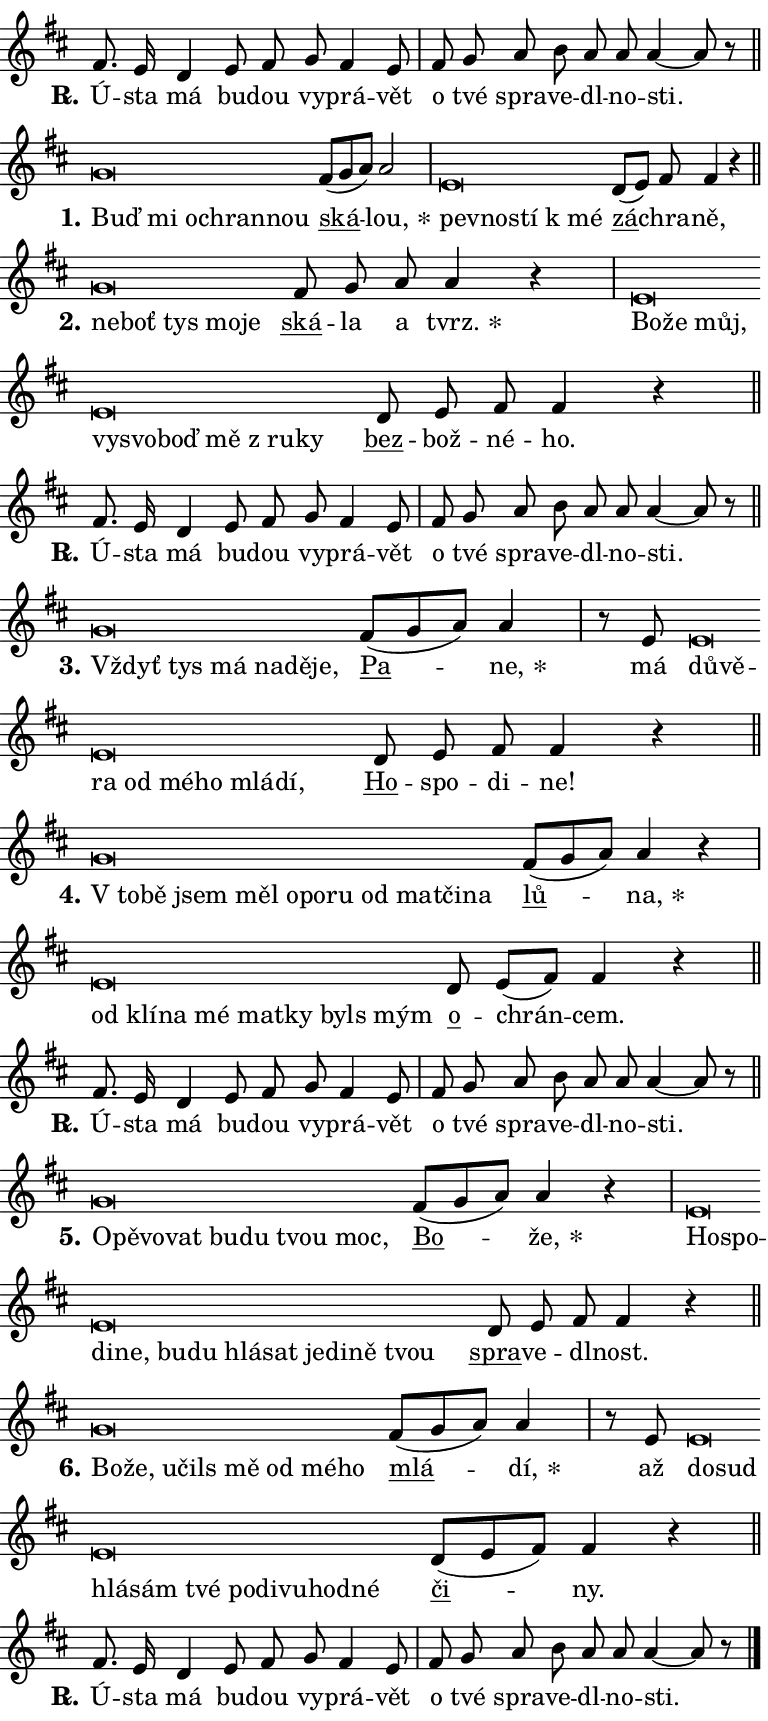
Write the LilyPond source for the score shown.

\version "2.24.0"
\header { tagline = "" }
\paper {
  indent = 0\cm
  top-margin = 0\cm
  right-margin = 0.13\cm % to fit lyric hyphens
  bottom-margin = 0\cm
  left-margin = 0\cm
  paper-width = 13\cm
  page-breaking = #ly:one-page-breaking
  system-system-spacing.basic-distance = #11
  score-system-spacing.basic-distance = #11
  ragged-last = ##f
}


%% Author: Thomas Morley
%% https://lists.gnu.org/archive/html/lilypond-user/2020-05/msg00002.html
#(define (line-position grob)
"Returns position of @var[grob} in current system:
   @code{'start}, if at first time-step
   @code{'end}, if at last time-step
   @code{'middle} otherwise
"
  (let* ((col (ly:item-get-column grob))
         (ln (ly:grob-object col 'left-neighbor))
         (rn (ly:grob-object col 'right-neighbor))
         (col-to-check-left (if (ly:grob? ln) ln col))
         (col-to-check-right (if (ly:grob? rn) rn col))
         (break-dir-left
           (and
             (ly:grob-property col-to-check-left 'non-musical #f)
             (ly:item-break-dir col-to-check-left)))
         (break-dir-right
           (and
             (ly:grob-property col-to-check-right 'non-musical #f)
             (ly:item-break-dir col-to-check-right))))
        (cond ((eqv? 1 break-dir-left) 'start)
              ((eqv? -1 break-dir-right) 'end)
              (else 'middle))))

#(define (tranparent-at-line-position vctor)
  (lambda (grob)
  "Relying on @code{line-position} select the relevant enry from @var{vctor}.
Used to determine transparency,"
    (case (line-position grob)
      ((end) (not (vector-ref vctor 0)))
      ((middle) (not (vector-ref vctor 1)))
      ((start) (not (vector-ref vctor 2))))))

noteHeadBreakVisibility =
#(define-music-function (break-visibility)(vector?)
"Makes @code{NoteHead}s transparent relying on @var{break-visibility}"
#{
  \override NoteHead.transparent =
    #(tranparent-at-line-position break-visibility)
#})

#(define delete-ledgers-for-transparent-note-heads
  (lambda (grob)
    "Reads whether a @code{NoteHead} is transparent.
If so this @code{NoteHead} is removed from @code{'note-heads} from
@var{grob}, which is supposed to be @code{LedgerLineSpanner}.
As a result ledgers are not printed for this @code{NoteHead}"
    (let* ((nhds-array (ly:grob-object grob 'note-heads))
           (nhds-list
             (if (ly:grob-array? nhds-array)
                 (ly:grob-array->list nhds-array)
                 '()))
           ;; Relies on the transparent-property being done before
           ;; Staff.LedgerLineSpanner.after-line-breaking is executed.
           ;; This is fragile ...
           (to-keep
             (remove
               (lambda (nhd)
                 (ly:grob-property nhd 'transparent #f))
               nhds-list)))
      ;; TODO find a better method to iterate over grob-arrays, similiar
      ;; to filter/remove etc for lists
      ;; For now rebuilt from scratch
      (set! (ly:grob-object grob 'note-heads)  '())
      (for-each
        (lambda (nhd)
          (ly:pointer-group-interface::add-grob grob 'note-heads nhd))
        to-keep))))

squashNotes = {
  \override NoteHead.X-extent = #'(-0.2 . 0.2)
  \override NoteHead.Y-extent = #'(-0.75 . 0)
  \override NoteHead.stencil =
    #(lambda (grob)
       (let ((pos (ly:grob-property grob 'staff-position)))
         (begin
           (if (< pos -7) (display "ERROR: Lower brevis then expected\n") (display ""))
           (if (<= pos -6) ly:text-interface::print ly:note-head::print))))
}
unSquashNotes = {
  \revert NoteHead.X-extent
  \revert NoteHead.Y-extent
  \revert NoteHead.stencil
}

hideNotes = \noteHeadBreakVisibility #begin-of-line-visible
unHideNotes = \noteHeadBreakVisibility #all-visible

% work-around for resetting accidentals
% https://lilypond.org/doc/v2.23/Documentation/notation/displaying-rhythms#unmetered-music
cadenzaMeasure = {
  \cadenzaOff
  \partial 1024 s1024
  \cadenzaOn
}

#(define-markup-command (accent layout props text) (markup?)
  "Underline accented syllable"
  (interpret-markup layout props
    #{\markup \override #'(offset . 4.3) \underline { #text }#}))

responsum = \markup \concat {
  "R" \hspace #-1.05 \path #0.1 #'((moveto 0 0.07) (lineto 0.9 0.8)) \hspace #0.05 "."
}

spaceSize = #0.6828661417322834 % exact space size for TeX Gyre Schola

\layout {
  \context {
    \Staff
    \remove "Time_signature_engraver"
    \override LedgerLineSpanner.after-line-breaking = #delete-ledgers-for-transparent-note-heads
  }
  \context {
    \Lyrics {
      \override LyricSpace.minimum-distance = \spaceSize
      \override LyricText.font-name = #"TeX Gyre Schola"
      \override LyricText.font-size = 1
      \override StanzaNumber.font-name = #"TeX Gyre Schola Bold"
      \override StanzaNumber.font-size = 1
    }
  }
  \context {
    \Score 
    \override NoteHead.text =
      #(lambda (grob) 
        (let ((pos (ly:grob-property grob 'staff-position)))
          #{\markup {
            \combine
              \halign #-0.55 \raise #(if (= pos -6) 0 0.5) \override #'(thickness . 2) \draw-line #'(3.2 . 0)
              \musicglyph "noteheads.sM1"
          }#}))
  }
}

% magnetic-lyrics.ily
%
%   written by
%     Jean Abou Samra <jean@abou-samra.fr>
%     Werner Lemberg <wl@gnu.org>
%
%   adapted by
%     Jiri Hon <jiri.hon@gmail.com>
%
% Version 2022-Apr-15

% https://www.mail-archive.com/lilypond-user@gnu.org/msg149350.html

#(define (Left_hyphen_pointer_engraver context)
   "Collect syllable-hyphen-syllable occurrences in lyrics and store
them in properties.  This engraver only looks to the left.  For
example, if the lyrics input is @code{foo -- bar}, it does the
following.

@itemize @bullet
@item
Set the @code{text} property of the @code{LyricHyphen} grob between
@q{foo} and @q{bar} to @code{foo}.

@item
Set the @code{left-hyphen} property of the @code{LyricText} grob with
text @q{foo} to the @code{LyricHyphen} grob between @q{foo} and
@q{bar}.
@end itemize

Use this auxiliary engraver in combination with the
@code{lyric-@/text::@/apply-@/magnetic-@/offset!} hook."
   (let ((hyphen #f)
         (text #f))
     (make-engraver
      (acknowledgers
       ((lyric-syllable-interface engraver grob source-engraver)
        (set! text grob)))
      (end-acknowledgers
       ((lyric-hyphen-interface engraver grob source-engraver)
        ;(when (not (grob::has-interface grob 'lyric-space-interface))
          (set! hyphen grob)));)
      ((stop-translation-timestep engraver)
       (when (and text hyphen)
         (ly:grob-set-object! text 'left-hyphen hyphen))
       (set! text #f)
       (set! hyphen #f)))))

#(define (lyric-text::apply-magnetic-offset! grob)
   "If the space between two syllables is less than the value in
property @code{LyricText@/.details@/.squash-threshold}, move the right
syllable to the left so that it gets concatenated with the left
syllable.

Use this function as a hook for
@code{LyricText@/.after-@/line-@/breaking} if the
@code{Left_@/hyphen_@/pointer_@/engraver} is active."
   (let ((hyphen (ly:grob-object grob 'left-hyphen #f)))
     (when hyphen
       (let ((left-text (ly:spanner-bound hyphen LEFT)))
         (when (grob::has-interface left-text 'lyric-syllable-interface)
           (let* ((common (ly:grob-common-refpoint grob left-text X))
                  (this-x-ext (ly:grob-extent grob common X))
                  (left-x-ext
                   (begin
                     ;; Trigger magnetism for left-text.
                     (ly:grob-property left-text 'after-line-breaking)
                     (ly:grob-extent left-text common X)))
                  ;; `delta` is the gap width between two syllables.
                  (delta (- (interval-start this-x-ext)
                            (interval-end left-x-ext)))
                  (details (ly:grob-property grob 'details))
                  (threshold (assoc-get 'squash-threshold details 0.2)))
             (when (< delta threshold)
               (let* (;; We have to manipulate the input text so that
                      ;; ligatures crossing syllable boundaries are not
                      ;; disabled.  For languages based on the Latin
                      ;; script this is essentially a beautification.
                      ;; However, for non-Western scripts it can be a
                      ;; necessity.
                      (lt (ly:grob-property left-text 'text))
                      (rt (ly:grob-property grob 'text))
                      (is-space (grob::has-interface hyphen 'lyric-space-interface))
                      (space (if is-space " " ""))
                      (extra-delta (if is-space spaceSize 0))
                      ;; Append new syllable.
                      (ltrt-space (if (and (string? lt) (string? rt))
                                (string-append lt space rt)
                                (make-concat-markup (list lt space rt))))
                      ;; Right-align `ltrt` to the right side.
                      (ltrt-space-markup (grob-interpret-markup
                               grob
                               (make-translate-markup
                                (cons (interval-length this-x-ext) 0)
                                (make-right-align-markup ltrt-space)))))
                 (begin
                   ;; Don't print `left-text`.
                   (ly:grob-set-property! left-text 'stencil #f)
                   ;; Set text and stencil (which holds all collected
                   ;; syllables so far) and shift it to the left.
                   (ly:grob-set-property! grob 'text ltrt-space)
                   (ly:grob-set-property! grob 'stencil ltrt-space-markup)
                   (ly:grob-translate-axis! grob (- (- delta extra-delta)) X))))))))))


#(define (lyric-hyphen::displace-bounds-first grob)
   ;; Make very sure this callback isn't triggered too early.
   (let ((left (ly:spanner-bound grob LEFT))
         (right (ly:spanner-bound grob RIGHT)))
     (ly:grob-property left 'after-line-breaking)
     (ly:grob-property right 'after-line-breaking)
     (ly:lyric-hyphen::print grob)))

squashThreshold = #0.4

\layout {
  \context {
    \Lyrics
    \consists #Left_hyphen_pointer_engraver
    \override LyricText.after-line-breaking =
      #lyric-text::apply-magnetic-offset!
    \override LyricHyphen.stencil = #lyric-hyphen::displace-bounds-first
    \override LyricText.details.squash-threshold = \squashThreshold
    \override LyricHyphen.minimum-distance = 0
    \override LyricHyphen.minimum-length = \squashThreshold
  }
}

squashText = \override LyricText.details.squash-threshold = 9999
unSquashText = \override LyricText.details.squash-threshold = \squashThreshold

leftText = \override LyricText.self-alignment-X = #LEFT
unLeftText = \revert LyricText.self-alignment-X

starOffset = #(lambda (grob) 
                (let ((x_offset (ly:self-alignment-interface::aligned-on-x-parent grob)))
                  (if (= x_offset 0) 0 (+ x_offset 1.2))))

star = #(define-music-function (syllable)(string?)
"Append star separator at the end of a syllable"
#{
  \once \override LyricText.X-offset = #starOffset
  \lyricmode { \markup {
    #syllable
    \override #'((font-name . "TeX Gyre Schola Bold")) \hspace #0.2 \lower #0.65 \larger "*"
  } }
#})

starAccent = #(define-music-function (syllable)(string?)
"Append star separator at the end of a syllable and make accent"
#{
  \once \override LyricText.X-offset = #starOffset
  \lyricmode { \markup {
    \accent #syllable
    \override #'((font-name . "TeX Gyre Schola Bold")) \hspace #0.2 \lower #0.65 \larger "*"
  } }
#})

breath = #(define-music-function (syllable)(string?)
"Append breathing indicator at the end of a syllable"
#{
  \lyricmode { \markup { #syllable "+" } }
#})

optionalBreath = #(define-music-function (syllable)(string?)
"Append optional breathing indicator at the end of a syllable"
#{
  \lyricmode { \markup { #syllable "(+)" } }
#})


\score {
    <<
        \new Voice = "melody" { \cadenzaOn \key d \major \relative { fis'8. e16 d4 \bar "" e8 fis \bar "" g fis4 e8 \cadenzaMeasure \bar "|" fis g \bar "" a b \bar "" a a a4~ a8 r \cadenzaMeasure \bar "||" \break } }
        \new Lyrics \lyricsto "melody" { \lyricmode { \set stanza = \responsum
Ú -- sta má bu -- dou vy -- prá -- vět o tvé spra -- ve -- dl -- no -- sti. } }
    >>
    \layout {}
}

\score {
    <<
        \new Voice = "melody" { \cadenzaOn \key d \major \relative { \squashNotes g'\breve*1/16 \hideNotes \breve*1/16 \bar "" \breve*1/16 \bar "" \breve*1/16 \breve*1/16 \bar "" \unHideNotes \unSquashNotes \bar "" fis8[( g a)] a2 \cadenzaMeasure \bar "|" \squashNotes e\breve*1/16 \hideNotes \breve*1/16 \bar "" \breve*1/16 \breve*1/16 \bar "" \unHideNotes \unSquashNotes \bar "" d8[( e)] fis fis4 r \cadenzaMeasure \bar "||" \break } }
        \new Lyrics \lyricsto "melody" { \lyricmode { \set stanza = "1."
\leftText Buď \squashText mi o -- chran -- nou \unLeftText \unSquashText \markup \accent ská -- \star lou, \leftText pev -- \squashText no -- stí "k mé" \unLeftText \unSquashText \markup \accent zá -- chra -- ně, } }
    >>
    \layout {}
}

\score {
    <<
        \new Voice = "melody" { \cadenzaOn \key d \major \relative { \squashNotes g'\breve*1/16 \hideNotes \breve*1/16 \bar "" \breve*1/16 \bar "" \breve*1/16 \breve*1/16 \bar "" \unHideNotes \unSquashNotes \bar "" fis8 g a a4 r \cadenzaMeasure \bar "|" \squashNotes e\breve*1/16 \hideNotes \breve*1/16 \bar "" \breve*1/16 \bar "" \breve*1/16 \bar "" \breve*1/16 \bar "" \breve*1/16 \bar "" \breve*1/16 \bar "" \breve*1/16 \breve*1/16 \bar "" \unHideNotes \unSquashNotes \bar "" d8 e fis fis4 r \cadenzaMeasure \bar "||" \break } }
        \new Lyrics \lyricsto "melody" { \lyricmode { \set stanza = "2."
\leftText ne -- \squashText boť tys mo -- je \unLeftText \unSquashText \markup \accent ská -- la a \star tvrz. \leftText Bo -- \squashText že můj, vy -- svo -- boď mě "z ru" -- ky \unLeftText \unSquashText \markup \accent bez -- bož -- né -- ho. } }
    >>
    \layout {}
}

\score {
    <<
        \new Voice = "melody" { \cadenzaOn \key d \major \relative { fis'8. e16 d4 \bar "" e8 fis \bar "" g fis4 e8 \cadenzaMeasure \bar "|" fis g \bar "" a b \bar "" a a a4~ a8 r \cadenzaMeasure \bar "||" \break } }
        \new Lyrics \lyricsto "melody" { \lyricmode { \set stanza = \responsum
Ú -- sta má bu -- dou vy -- prá -- vět o tvé spra -- ve -- dl -- no -- sti. } }
    >>
    \layout {}
}

\score {
    <<
        \new Voice = "melody" { \cadenzaOn \key d \major \relative { \squashNotes g'\breve*1/16 \hideNotes \breve*1/16 \bar "" \breve*1/16 \bar "" \breve*1/16 \bar "" \breve*1/16 \breve*1/16 \bar "" \unHideNotes \unSquashNotes \bar "" fis8[( g a)] a4 \cadenzaMeasure \bar "|" r8 e \squashNotes e\breve*1/16 \hideNotes \breve*1/16 \bar "" \breve*1/16 \bar "" \breve*1/16 \bar "" \breve*1/16 \bar "" \breve*1/16 \bar "" \breve*1/16 \breve*1/16 \bar "" \unHideNotes \unSquashNotes \bar "" d8 e fis fis4 r \cadenzaMeasure \bar "||" \break } }
        \new Lyrics \lyricsto "melody" { \lyricmode { \set stanza = "3."
\leftText Vždyť \squashText tys má na -- dě -- je, \unLeftText \unSquashText \markup \accent Pa -- \star ne, má \leftText dů -- \squashText vě -- ra od mé -- ho mlá -- dí, \unLeftText \unSquashText \markup \accent Ho -- spo -- di -- ne! } }
    >>
    \layout {}
}

\score {
    <<
        \new Voice = "melody" { \cadenzaOn \key d \major \relative { \squashNotes g'\breve*1/16 \hideNotes \breve*1/16 \bar "" \breve*1/16 \bar "" \breve*1/16 \bar "" \breve*1/16 \bar "" \breve*1/16 \bar "" \breve*1/16 \bar "" \breve*1/16 \bar "" \breve*1/16 \bar "" \breve*1/16 \breve*1/16 \bar "" \unHideNotes \unSquashNotes \bar "" fis8[( g a)] a4 r \cadenzaMeasure \bar "|" \squashNotes e\breve*1/16 \hideNotes \breve*1/16 \bar "" \breve*1/16 \bar "" \breve*1/16 \bar "" \breve*1/16 \bar "" \breve*1/16 \bar "" \breve*1/16 \breve*1/16 \bar "" \unHideNotes \unSquashNotes \bar "" d8 e[( fis)] fis4 r \cadenzaMeasure \bar "||" \break } }
        \new Lyrics \lyricsto "melody" { \lyricmode { \set stanza = "4."
\leftText "V to" -- \squashText bě jsem měl o -- po -- ru od mat -- či -- na \unLeftText \unSquashText \markup \accent lů -- \star na, \leftText od \squashText klí -- na mé mat -- ky byls mým \unLeftText \unSquashText \markup \accent o -- chrán -- cem. } }
    >>
    \layout {}
}

\score {
    <<
        \new Voice = "melody" { \cadenzaOn \key d \major \relative { fis'8. e16 d4 \bar "" e8 fis \bar "" g fis4 e8 \cadenzaMeasure \bar "|" fis g \bar "" a b \bar "" a a a4~ a8 r \cadenzaMeasure \bar "||" \break } }
        \new Lyrics \lyricsto "melody" { \lyricmode { \set stanza = \responsum
Ú -- sta má bu -- dou vy -- prá -- vět o tvé spra -- ve -- dl -- no -- sti. } }
    >>
    \layout {}
}

\score {
    <<
        \new Voice = "melody" { \cadenzaOn \key d \major \relative { \squashNotes g'\breve*1/16 \hideNotes \breve*1/16 \bar "" \breve*1/16 \bar "" \breve*1/16 \bar "" \breve*1/16 \bar "" \breve*1/16 \bar "" \breve*1/16 \breve*1/16 \bar "" \unHideNotes \unSquashNotes \bar "" fis8[( g a)] a4 r \cadenzaMeasure \bar "|" \squashNotes e\breve*1/16 \hideNotes \breve*1/16 \bar "" \breve*1/16 \bar "" \breve*1/16 \bar "" \breve*1/16 \bar "" \breve*1/16 \bar "" \breve*1/16 \bar "" \breve*1/16 \bar "" \breve*1/16 \bar "" \breve*1/16 \bar "" \breve*1/16 \breve*1/16 \bar "" \unHideNotes \unSquashNotes \bar "" d8 e fis fis4 r \cadenzaMeasure \bar "||" \break } }
        \new Lyrics \lyricsto "melody" { \lyricmode { \set stanza = "5."
\leftText O -- \squashText pě -- vo -- vat bu -- du tvou moc, \unLeftText \unSquashText \markup \accent Bo -- \star že, \leftText Ho -- \squashText spo -- di -- ne, bu -- du hlá -- sat je -- di -- ně tvou \unLeftText \unSquashText \markup \accent spra -- ve -- dl -- nost. } }
    >>
    \layout {}
}

\score {
    <<
        \new Voice = "melody" { \cadenzaOn \key d \major \relative { \squashNotes g'\breve*1/16 \hideNotes \breve*1/16 \bar "" \breve*1/16 \bar "" \breve*1/16 \bar "" \breve*1/16 \bar "" \breve*1/16 \bar "" \breve*1/16 \breve*1/16 \bar "" \unHideNotes \unSquashNotes \bar "" fis8[( g a)] a4 \cadenzaMeasure \bar "|" r8 e \squashNotes e\breve*1/16 \hideNotes \breve*1/16 \bar "" \breve*1/16 \bar "" \breve*1/16 \bar "" \breve*1/16 \bar "" \breve*1/16 \bar "" \breve*1/16 \bar "" \breve*1/16 \bar "" \breve*1/16 \breve*1/16 \bar "" \unHideNotes \unSquashNotes \bar "" d8[( e fis)] fis4 r \cadenzaMeasure \bar "||" \break } }
        \new Lyrics \lyricsto "melody" { \lyricmode { \set stanza = "6."
\leftText Bo -- \squashText že, u -- čils mě od mé -- ho \unLeftText \unSquashText \markup \accent mlá -- \star dí, až \leftText do -- \squashText sud hlá -- sám tvé po -- di -- vu -- hod -- né \unLeftText \unSquashText \markup \accent či -- ny. } }
    >>
    \layout {}
}

\score {
    <<
        \new Voice = "melody" { \cadenzaOn \key d \major \relative { fis'8. e16 d4 \bar "" e8 fis \bar "" g fis4 e8 \cadenzaMeasure \bar "|" fis g \bar "" a b \bar "" a a a4~ a8 r \cadenzaMeasure \bar "||" \break } \bar "|." }
        \new Lyrics \lyricsto "melody" { \lyricmode { \set stanza = \responsum
Ú -- sta má bu -- dou vy -- prá -- vět o tvé spra -- ve -- dl -- no -- sti. } }
    >>
    \layout {}
}
